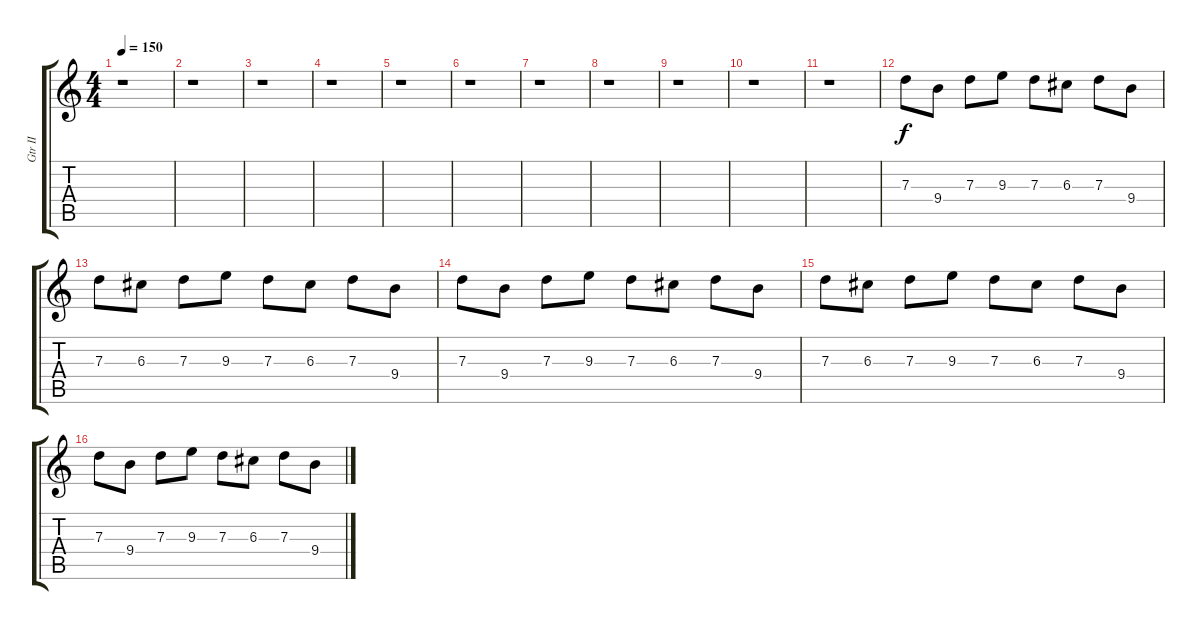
\track ("Gtr II" "Gtr II") {instrument distortionguitar}
\staff {score tabs}
\tuning (E4 B3 G3 D3 A2 E2) {hide}
\ts (4 4)
\tempo 150
\clef g2
\ks c
r.1{dy f} |
r.1 |
r.1 |
r.1 |
r.1 |
r.1 |
r.1 |
r.1 |
r.1 |
r.1 |
r.1 |
7.3.8 9.4.8 7.3.8 9.3.8 7.3.8 6.3.8 7.3.8 9.4.8 |
7.3.8 6.3.8 7.3.8 9.3.8 7.3.8 6.3.8 7.3.8 9.4.8 |
7.3.8 9.4.8 7.3.8 9.3.8 7.3.8 6.3.8 7.3.8 9.4.8 |
7.3.8 6.3.8 7.3.8 9.3.8 7.3.8 6.3.8 7.3.8 9.4.8 |
7.3.8 9.4.8 7.3.8 9.3.8 7.3.8 6.3.8 7.3.8 9.4.8
